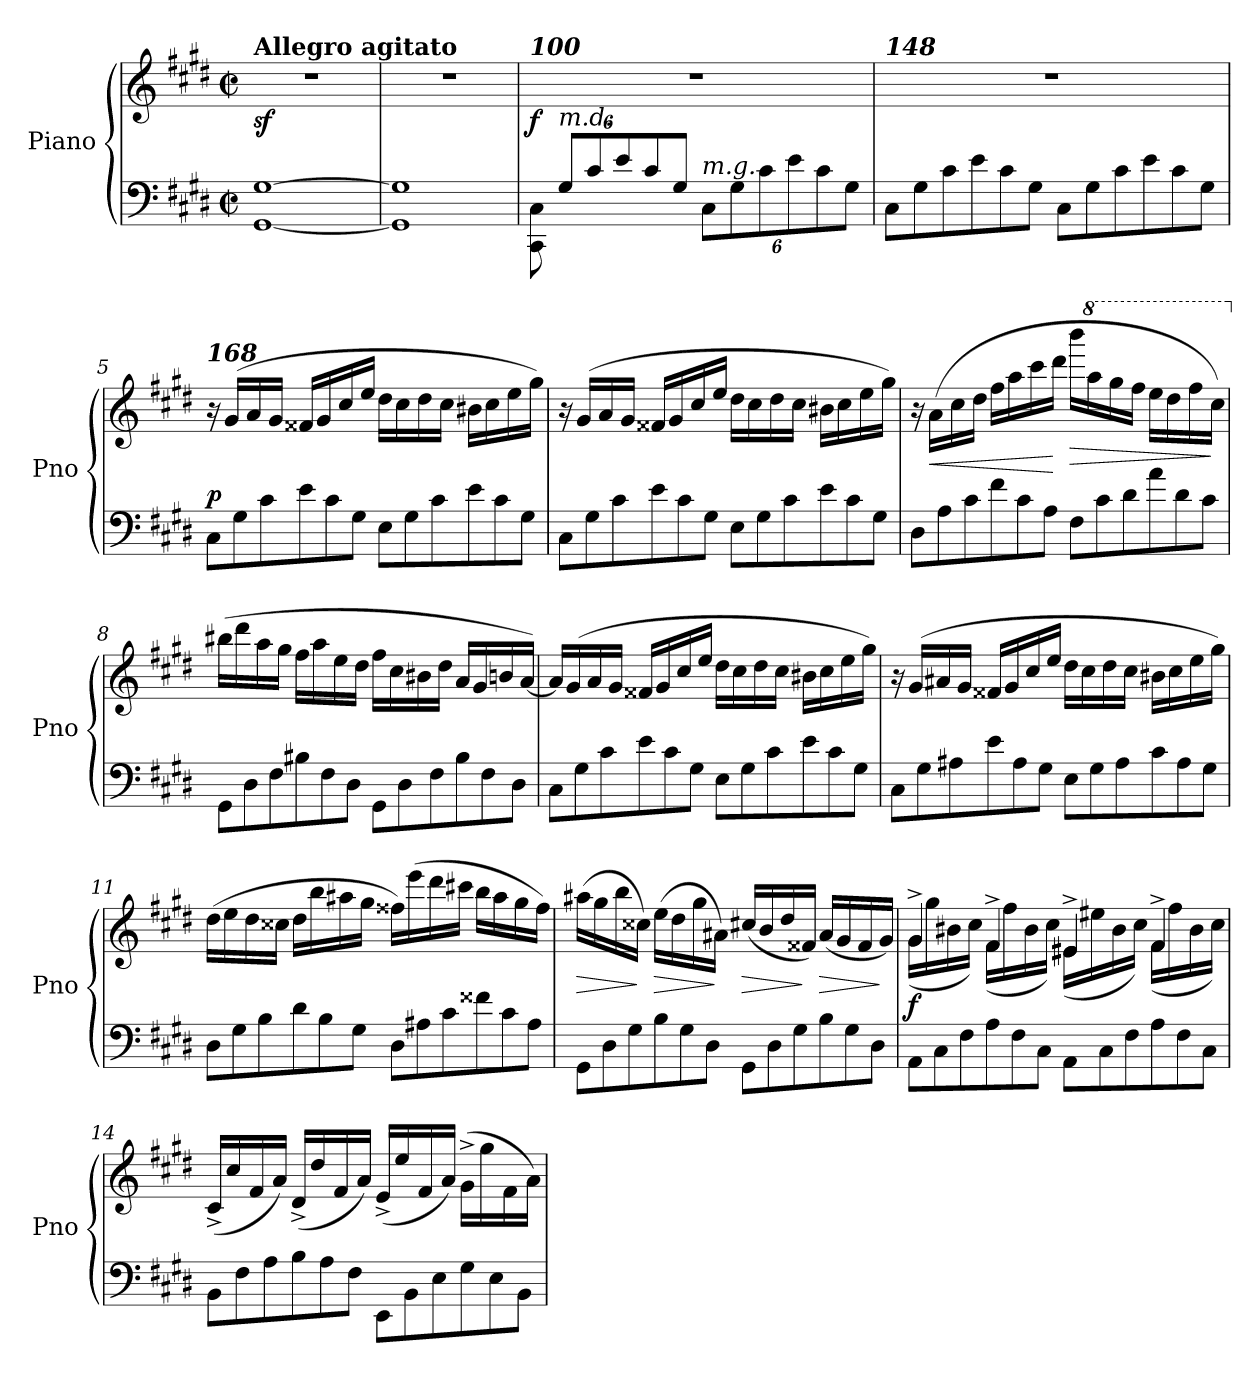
**kern	**kern	**dynam
*part1	*part1	*part1
*staff2	*staff1	*staff1/2
*I"Piano	*	*
*I'Pno	*	*
*clefF4	*clefG2	*
*k[f#c#g#d#]	*k[f#c#g#d#]	*
*M4/4	*M4/4	*
*met(c|)	*met(c|)	*
*MM168	*MM168	*
=1	=1	=1
!	!LO:TX:a:B:t=Allegro agitato	!
!	!	!LO:DY:b
[1GG# [1G#	1r	sf
=2	=2	=2
1GG#] 1G#]	1r	.
=3	=3	=3
*Xbrackettup	*	*
!	!LO:TX:a:Bi:t=100	!
!	!	!LO:DY:b
12CC#\ 12C#\	1r	f
!LO:TX:a:i:t=m.d.	!	!
12G#/L	.	.
12c#/	.	.
12e/	.	.
12c#/	.	.
12G#/J	.	.
!LO:TX:a:i:t=m.g.	!	!
12C#\L	.	.
12G#\	.	.
12c#\	.	.
12e\	.	.
12c#\	.	.
12G#\J	.	.
=4	=4	=4
*Xtuplet	*	*
!	!LO:TX:a:Bi:t=148	!
12C#\L	1r	.
12G#\	.	.
12c#\	.	.
12e\	.	.
12c#\	.	.
12G#\J	.	.
12C#\L	.	.
12G#\	.	.
12c#\	.	.
12e\	.	.
12c#\	.	.
12G#\J	.	.
!!LO:LB:g=z
=5	=5	=5
!	!LO:TX:a:Bi:t=168	!
!	!	!LO:DY:a=2
12C#\L	16r	p
.	(16g#/LL	.
12G#\	.	.
.	16a/	.
12c#\	.	.
.	16g#/JJ	.
12e\	16f##X/LL	.
.	16g#/	.
12c#\	.	.
.	16cc#/	.
12G#\J	.	.
.	16ee/JJ	.
12E\L	16dd#\LL	.
.	16cc#\	.
12G#\	.	.
.	16dd#\	.
12c#\	.	.
.	16cc#\JJ	.
12e\	16b#X\LL	.
.	16cc#\	.
12c#\	.	.
.	16ee\	.
12G#\J	.	.
.	16gg#\JJ)	.
=6	=6	=6
12C#\L	16r	.
.	(16g#/LL	.
12G#\	.	.
.	16a/	.
12c#\	.	.
.	16g#/JJ	.
12e\	16f##X/LL	.
.	16g#/	.
12c#\	.	.
.	16cc#/	.
12G#\J	.	.
.	16ee/JJ	.
12E\L	16dd#\LL	.
.	16cc#\	.
12G#\	.	.
.	16dd#\	.
12c#\	.	.
.	16cc#\JJ	.
12e\	16b#X\LL	.
.	16cc#\	.
12c#\	.	.
.	16ee\	.
12G#\J	.	.
.	16gg#\JJ)	.
!!LO:LB:g=z
=7	=7	=7
12D#\L	16r	.
!	!	!LO:HP:b
.	(16a\LL	<
12A\	.	.
.	16cc#\	.
12c#\	.	.
.	16dd#\JJ	.
12f#\	16ff#\LL	.
.	16aa\	.
12c#\	.	.
.	16ccc#\	.
12A\J	.	.
.	16ddd#\JJ	[
!	!	!LO:HP:b
12F#\L	16bbb\LL	>
*	*8va	*
.	16aaa\	.
12c#\	.	.
.	16ggg#\	.
12d#\	.	.
.	16fff#\JJ	.
12a\	16eee\LL	.
.	16ddd#\	.
12d#\	.	.
.	16fff#\	.
12c#\J	.	.
.	16ccc#\JJ)	]
=8	=8	=8
*	*X8va	*
12GG#\L	(16bb#X\LL	.
.	16ddd#\	.
12D#\	.	.
.	16aa\	.
12F#\	.	.
.	16gg#\JJ	.
12B#X\	16ff#\LL	.
.	16aa\	.
12F#\	.	.
.	16ee\	.
12D#\J	.	.
.	16dd#\JJ	.
12GG#\L	16ff#\LL	.
.	16cc#\	.
12D#\	.	.
.	16b#X\	.
12F#\	.	.
.	16dd#\JJ	.
12B#\	16a/LL	.
.	16g#/	.
12F#\	.	.
.	16bn/	.
12D#\J	.	.
.	[16a/JJ)	.
!!LO:LB:g=z
=9	=9	=9
12C#\L	16a/LL]	.
.	(16g#/	.
12G#\	.	.
.	16a/	.
12c#\	.	.
.	16g#/JJ	.
12e\	16f##X/LL	.
.	16g#/	.
12c#\	.	.
.	16cc#/	.
12G#\J	.	.
.	16ee/JJ	.
12E\L	16dd#\LL	.
.	16cc#\	.
12G#\	.	.
.	16dd#\	.
12c#\	.	.
.	16cc#\JJ	.
12e\	16b#X\LL	.
.	16cc#\	.
12c#\	.	.
.	16ee\	.
12G#\J	.	.
.	16gg#\JJ)	.
=10	=10	=10
12C#\L	16r	.
.	(16g#/LL	.
12G#\	.	.
.	16a#X/	.
12A#X\	.	.
.	16g#/JJ	.
12e\	16f##X/LL	.
.	16g#/	.
12A#\	.	.
.	16cc#/	.
12G#\J	.	.
.	16ee/JJ	.
12E\L	16dd#\LL	.
.	16cc#\	.
12G#\	.	.
.	16dd#\	.
12A#\	.	.
.	16cc#\JJ	.
12c#\	16b#X\LL	.
.	16cc#\	.
12A#\	.	.
.	16ee\	.
12G#\J	.	.
.	16gg#\JJ)	.
!!LO:LB:g=z
=11	=11	=11
!	!	!LO:DY:b
12D#\L	(16dd#\LL	other-dynamics
.	16ee\	.
12G#\	.	.
.	16dd#\	.
12B\	.	.
.	16cc##X\JJ	.
12d#\	16dd#\LL	.
.	16bb\	.
12B\	.	.
.	16aa#X\	.
12G#\J	.	.
.	16gg#\JJ	.
12D#\L	16ff##X\LL)	.
.	(16eee\	.
12A#X\	.	.
.	16ddd#\	.
12c#\	.	.
.	16ccc#X\JJ	.
12f##X\	16bb\LL	.
.	16aa#\	.
12c#\	.	.
.	16gg#\	.
12A#\J	.	.
.	16ff##\JJ)	.
!!LO:PB:g=z
=12	=12	=12
!	!	!LO:HP:b
!	!	!LO:DY:n=1:b
12GG#\L	(16aa#X\LL	> other-dynamics
.	16gg#\	.
12D#\	.	.
.	16bb\	.
12G#\	.	.
.	16cc##X\JJ)	]
!	!	!LO:HP:b
12B\	(16ee\LL	>
.	16dd#\	.
12G#\	.	.
.	16gg#\	.
12D#\J	.	.
.	16a#X\JJ)	]
!	!	!LO:HP:b
12GG#\L	(16cc#X/LL	>
.	16b/	.
12D#\	.	.
.	16dd#/	.
12G#\	.	.
.	16f##X/JJ)	]
!	!	!LO:HP:b
12B\	(16a#/LL	>
.	16g#/	.
12G#\	.	.
.	16f##/	.
12D#\J	.	.
.	16g#/JJ)	]
=13	=13	=13
*	*^	*
!	!	!	!LO:DY:b
12AA\L	4g#^/	(>16g#\LL	f
.	.	16gg#\	.
12C#\	.	.	.
.	.	16b#X\	.
12F#\	.	.	.
.	.	16cc#\JJ)	.
12A\	4f#^/	(>16f#\LL	.
.	.	16ff#\	.
12F#\	.	.	.
.	.	16b#\	.
12C#\J	.	.	.
.	.	16cc#\JJ)	.
12AA\L	4e#X^/	(>16e#X\LL	.
.	.	16ee#X\	.
12C#\	.	.	.
.	.	16b#\	.
12F#\	.	.	.
.	.	16cc#\JJ)	.
12A\	4f#^/	(>16f#\LL	.
.	.	16ff#\	.
12F#\	.	.	.
.	.	16b#\	.
12C#\J	.	.	.
.	.	16cc#\JJ)	.
*	*v	*v	*
!!LO:LB:g=z
=14	=14	=14
12BB\L	(16c#^/LL	.
.	16cc#/	.
12F#\	.	.
.	16f#/	.
12A\	.	.
.	16a/JJ)	.
12B\	(16d#^/LL	.
.	16dd#/	.
12A\	.	.
.	16f#/	.
12F#\J	.	.
.	16a/JJ)	.
12EE\L	(16e^/LL	.
.	16ee/	.
12BB\	.	.
.	16f#/	.
12E\	.	.
.	16a/JJ)	.
12G#\	(16g#^\LL	.
.	16gg#\	.
12E\	.	.
.	16f#\	.
12BB\J	.	.
.	16a\JJ)	.
=	=	=
*-	*-	*-
